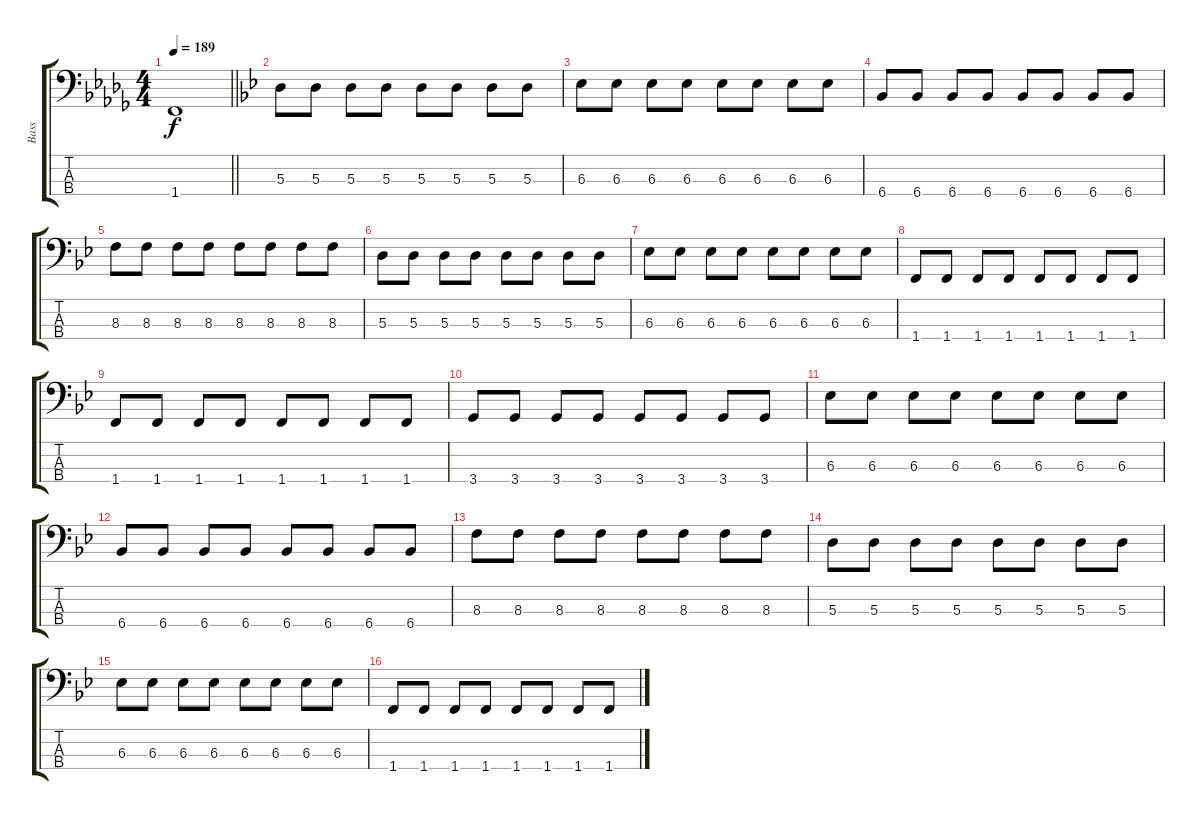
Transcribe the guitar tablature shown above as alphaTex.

\track ("Bass" "Bass") {instrument electricbasspick}
\staff {score tabs}
\tuning (G2 D2 A1 E1) {hide}
\ts (4 4)
\tempo 189
\clef f4
\barLineRight lightlight
\ks db
1.4{t}.1{dy f} |
\ks bb
5.3.8 5.3.8 5.3.8 5.3.8 5.3.8 5.3.8 5.3.8 5.3.8 |
6.3.8 6.3.8 6.3.8 6.3.8 6.3.8 6.3.8 6.3.8 6.3.8 |
6.4.8 6.4.8 6.4.8 6.4.8 6.4.8 6.4.8 6.4.8 6.4.8 |
8.3.8 8.3.8 8.3.8 8.3.8 8.3.8 8.3.8 8.3.8 8.3.8 |
5.3.8 5.3.8 5.3.8 5.3.8 5.3.8 5.3.8 5.3.8 5.3.8 |
6.3.8 6.3.8 6.3.8 6.3.8 6.3.8 6.3.8 6.3.8 6.3.8 |
1.4.8 1.4.8 1.4.8 1.4.8 1.4.8 1.4.8 1.4.8 1.4.8 |
1.4.8 1.4.8 1.4.8 1.4.8 1.4.8 1.4.8 1.4.8 1.4.8 |
3.4.8 3.4.8 3.4.8 3.4.8 3.4.8 3.4.8 3.4.8 3.4.8 |
6.3.8 6.3.8 6.3.8 6.3.8 6.3.8 6.3.8 6.3.8 6.3.8 |
6.4.8 6.4.8 6.4.8 6.4.8 6.4.8 6.4.8 6.4.8 6.4.8 |
8.3.8 8.3.8 8.3.8 8.3.8 8.3.8 8.3.8 8.3.8 8.3.8 |
5.3.8 5.3.8 5.3.8 5.3.8 5.3.8 5.3.8 5.3.8 5.3.8 |
6.3.8 6.3.8 6.3.8 6.3.8 6.3.8 6.3.8 6.3.8 6.3.8 |
1.4.8 1.4.8 1.4.8 1.4.8 1.4.8 1.4.8 1.4.8 1.4.8
